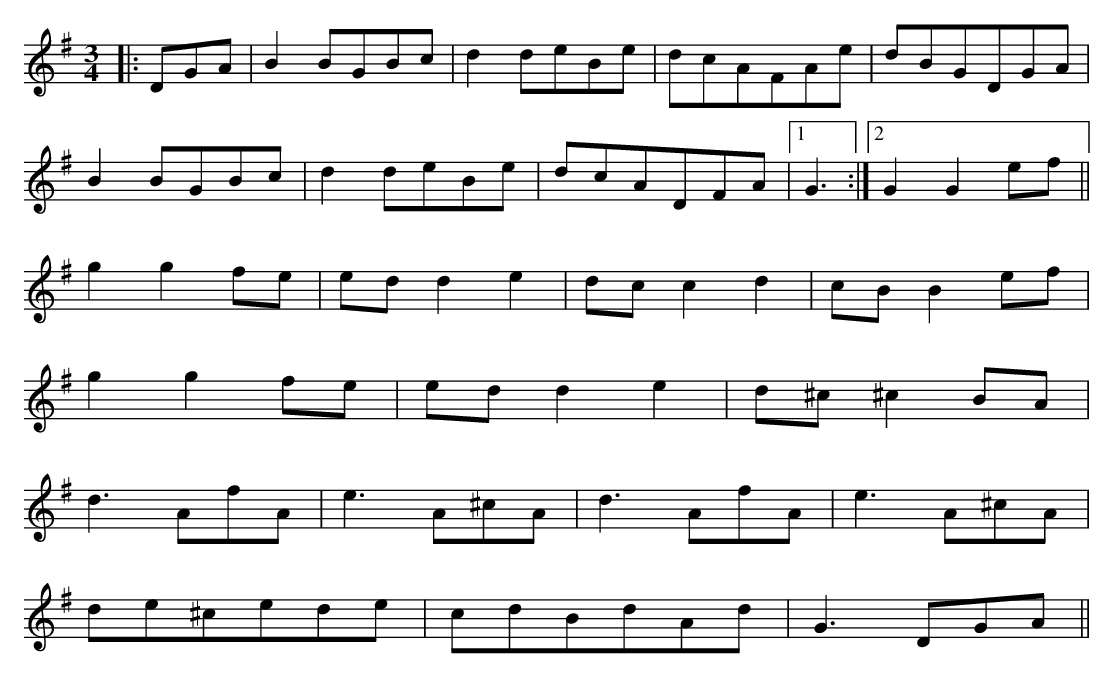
X:1
M:3/4
K:G
|:DGA|B2 BGBc|d2 deBe|dcAFAe|dBGDGA|
B2 BGBc|d2 deBe|dcADFA|1 G3:|2 G2G2 ef||
g2 g2 fe|ed d2 e2|dc c2 d2|cB B2 ef|
g2 g2 fe|ed d2 e2|d^c ^c2 BA|
d3 AfA|e3 A^cA|d3 AfA|e3 A^cA|
de^cede|cdBdAd|G3 DGA||
